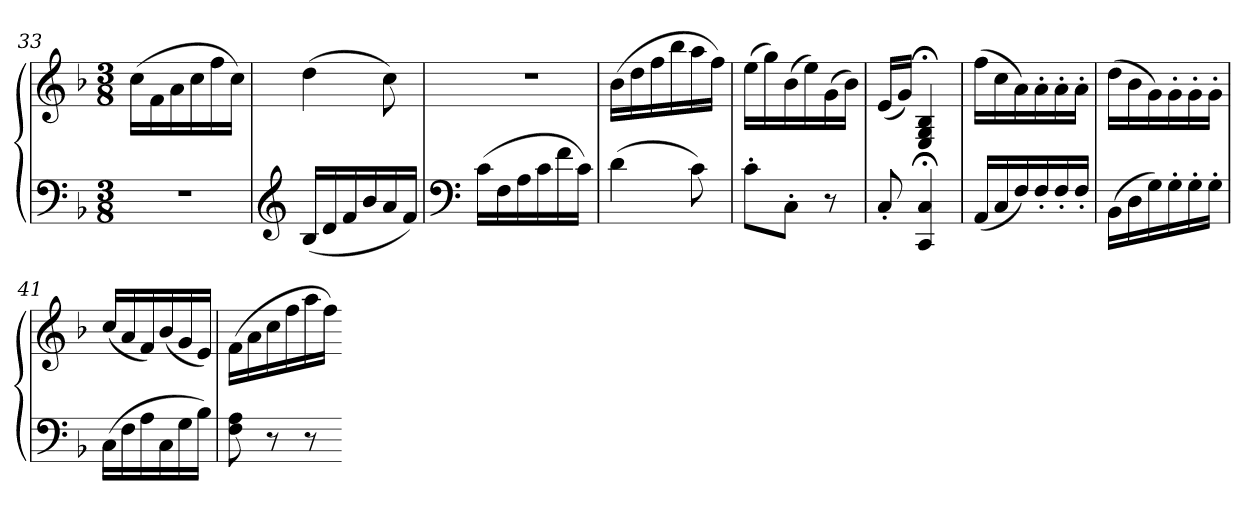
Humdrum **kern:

**kern	**kern
*part1	*part1
*staff2	*staff1
*clefF4	*clefG2
*k[b-]	*k[b-]
*F:	*F:
*M3/8	*M3/8
=33	=33
4.r	(16ccLL
.	16f
.	16a
.	16cc
.	16ff
.	16ccJJ)
=34	=34
*clefG2	*
(16B-LL	(4dd
16d	.
16f	.
16b-	.
16a	8cc)
16fJJ)	.
=35	=35
*clefF4	*
(16cLL	4.r
16F	.
16A	.
16c	.
16f	.
16cJJ)	.
=36	=36
(4d	(16b-LL
.	16dd
.	16ff
.	16bb-
8c)	16aa
.	16ffJJ)
=37	=37
8c'L	(16eeLL
.	16gg)
8C'J	(16b-
.	16ee)
8r	(16g
.	16b-JJ)
=38	=38
8C'	(16eLL
.	16gJJ)
4CC;< 4C;<	4E;< 4G;< 4B-;<
=39	=39
(16AALL	(16ffLL
16C	16cc
16F)	16a)
16F'	16a'
16F'	16a'
16F'JJ	16a'JJ
=40	=40
(16BB-LL	(16ddLL
16D	16b-
16G)	16g)
16G'	16g'
16G'	16g'
16G'JJ	16g'JJ
=41	=41
(16CLL	(16ccLL
16F	16a
16A	16f)
16C	(16b-
16G	16g
16B-JJ)	16eJJ)
=42	=42
8F 8A	(16fLL
.	16a
8r	16cc
.	16ff
8r	16aa
.	16ffJJ)
=-	=-
*-	*-
